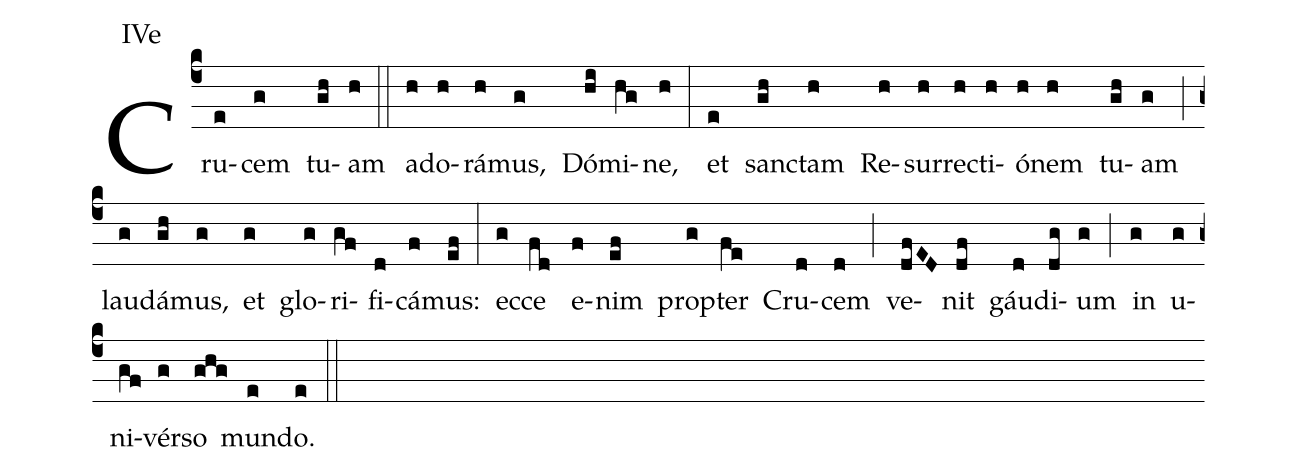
annotation: IVe;
%%
(c4) Cru(e)cem(g) tu(gh)am(h) (::) a(h)do(h)rá(h)mus,(g) Dó(hi)mi(hg)ne,(h) (:) et(e) san(gh)ctam(h) Re(h)sur(h)re(h)cti(h)ó(h)nem(h) tu(gh)am(g) (;) lau(g)dá(gh)mus,(g) et(g) glo(g)ri(gf)fi(d)cá(f)mus:(ef) (:) ec(g)ce(fd) e(f)nim(ef) prop(g)ter(fe) Cru(d)cem(d) (;) ve(dfED)nit(df) gáu(d)di(dg)um(g) (;) in(g) u(g)ni(gf)vér(g)so(ghg) mun(e)do.(e) (::)
